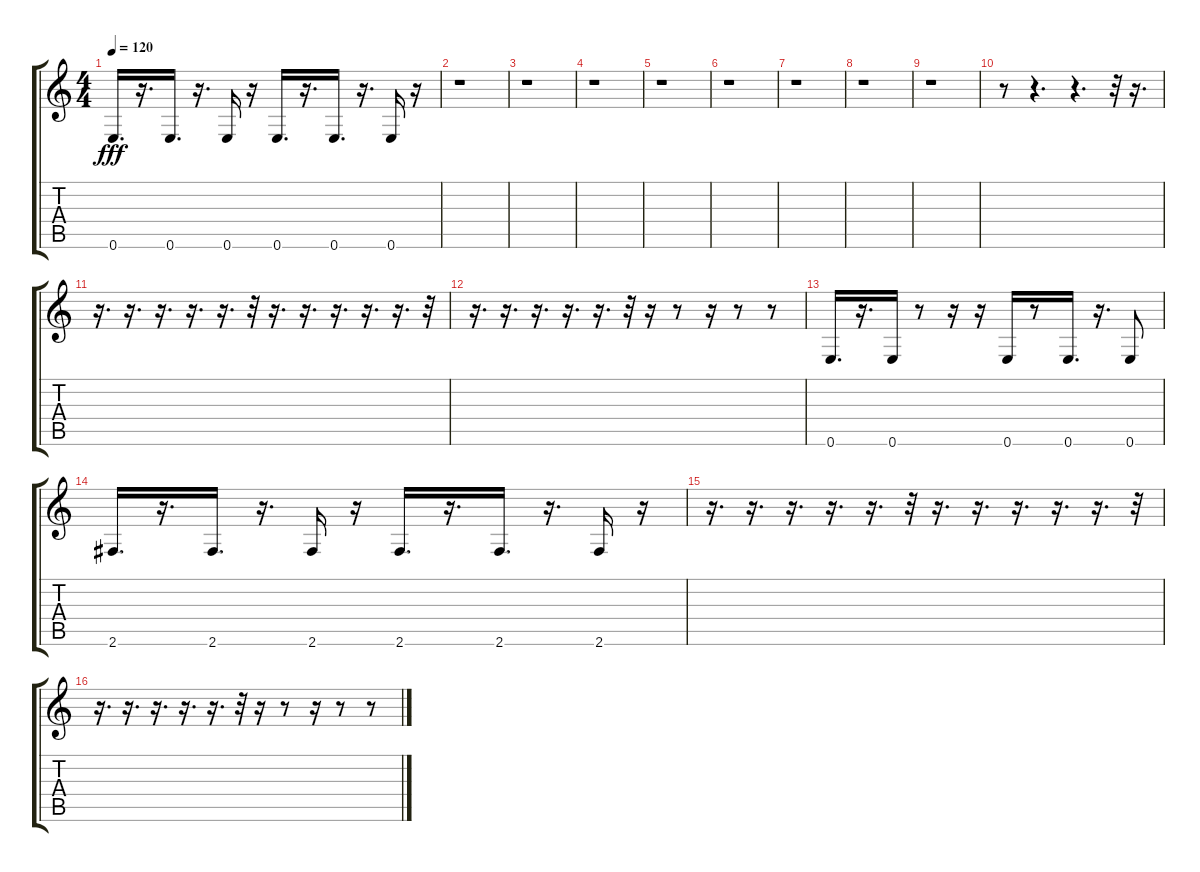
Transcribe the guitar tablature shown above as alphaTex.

\track "" {instrument electricbassfinger}
\staff {score tabs}
\tuning (E4 B3 G3 D3 A2 E2) {hide}
\ts (4 4)
\tempo 120
\clef g2
\ks c
0.6.16{d dy fff} r.16{d} 0.6.16{d} r.16{d} 0.6.16 r.16 0.6.16{d} r.16{d} 0.6.16{d} r.16{d} 0.6.16 r.16 |
r.1 |
r.1 |
r.1 |
r.1 |
r.1 |
r.1 |
r.1 |
r.1 |
r.8 r.4{d} r.4{d} r.32 r.16{d} |
r.16{d} r.16{d} r.16{d} r.16{d} r.16{d} r.32 r.16{d} r.16{d} r.16{d} r.16{d} r.16{d} r.32 |
r.16{d} r.16{d} r.16{d} r.16{d} r.16{d} r.32 r.16 r.8 r.16 r.8 r.8 |
0.6.16{d} r.16{d} 0.6.16 r.8 r.16 r.16 0.6.16 r.8 0.6.16{d} r.16{d} 0.6.8 |
2.6.16{d} r.16{d} 2.6.16{d} r.16{d} 2.6.16 r.16 2.6.16{d} r.16{d} 2.6.16{d} r.16{d} 2.6.16 r.16 |
r.16{d} r.16{d} r.16{d} r.16{d} r.16{d} r.32 r.16{d} r.16{d} r.16{d} r.16{d} r.16{d} r.32 |
r.16{d} r.16{d} r.16{d} r.16{d} r.16{d} r.32 r.16 r.8 r.16 r.8 r.8
